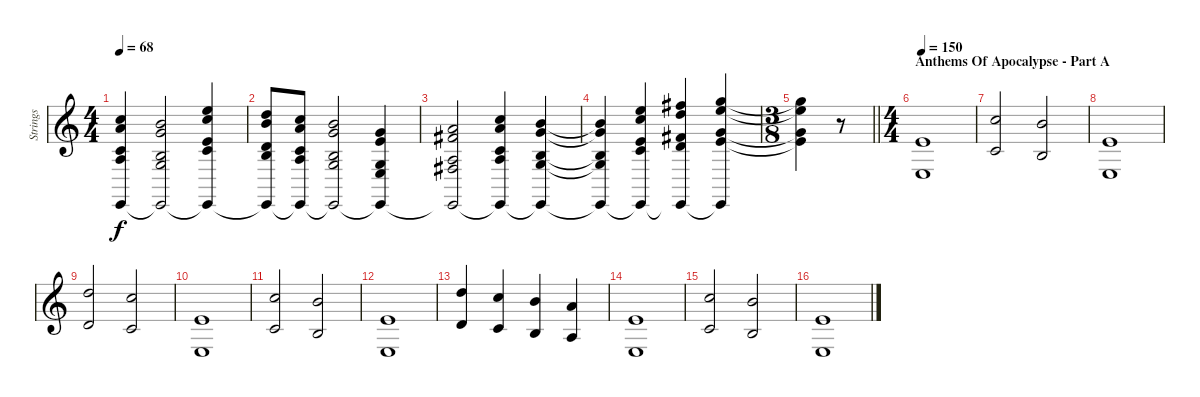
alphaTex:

\track ("Strings" "Strings") {instrument stringensemble1}
\staff {score}
\tuning (E4 B3 G3 D3 A2 E2) {hide}
\ts (4 4)
\tempo 68
\clef g2
\ks c
(13.2 14.3 10.4 12.5 0.6{t}).4{dy f} (12.2 12.3 9.4 10.5 0.6{t}).2 (17.2 17.3 14.4 15.5 0.6{t}).4 |
(15.2 16.3 12.4 14.5 0.6{t}).8 (13.2 14.3 10.4 12.5 0.6{t}).8 (12.2 12.3 9.4 10.5 0.6{t}).2 (8.2 9.3 5.4 7.5 0.6{t}).4 |
(10.2 11.3 7.4 9.5 0.6{t}).2 (13.2 14.3 10.4 12.5 0.6{t}).4 (12.2 12.3 9.4 10.5 0.6{t}).4 |
(12.2{t} 12.3{t} 9.4{t} 10.5{t} 0.6{t}).4 (13.2 21.3 10.4 19.5 0.6{t}).4 (15.2 23.3 12.4 21.5 0.6{t}).4 (17.2 24.3 14.4 22.5 0.6{t}).4 |
\ts (3 8)
\barLineRight lightlight
(17.2{t} 24.3{t} 14.4{t} 22.5{t}).4 r.8 |
\ts (4 4)
\section ("" "Anthems Of Apocalypse - Part A")
\tempo 150
(0.1 2.4).1 |
(8.1 10.4).2 (7.1 9.4).2 |
(0.1 2.4).1 |
(10.1 12.4).2 (8.1 10.4).2 |
(0.1 2.4).1 |
(8.1 10.4).2 (7.1 9.4).2 |
(0.1 2.4).1 |
(10.1 12.4).4 (8.1 10.4).4 (7.1 9.4).4 (5.1 7.4).4 |
(0.1 2.4).1 |
(8.1 10.4).2 (7.1 9.4).2 |
(0.1 2.4).1
